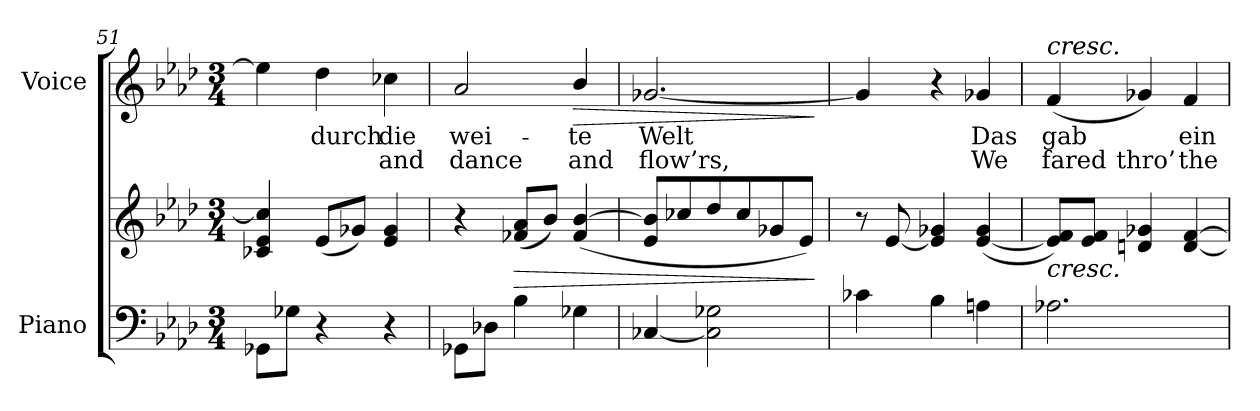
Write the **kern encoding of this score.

**kern	**kern	**dynam	**kern	**text	**text	**dynam
*part2	*part2	*part2	*part1	*part1	*part1	*part1
*staff3	*staff2	*staff2/3	*staff1	*staff1	*staff1	*staff1
*I"Piano	*	*	*I"Voice	*	*	*
*I'Pno	*	*	*	*	*	*
*clefF4	*clefG2	*	*clefG2	*	*	*
*k[b-e-a-d-]	*k[b-e-a-d-]	*	*k[b-e-a-d-]	*	*	*
*M3/4	*M3/4	*	*M3/4	*	*	*
=51	=51	=51	=51	=51	=51	=51
8GG-X\L	4c-X/ 4e-/ 4cc-/]	.	4ee-\]	.	.	.
8G-X\J	.	.	.	.	.	.
4r	(8e-/L	.	4dd-\	durch	.	.
.	8g-X/J)	.	.	.	.	.
4r	4e-/ 4g-/	.	4cc-X\	die	and	.
=52	=52	=52	=52	=52	=52	=52
8GG-X\L	4r	.	2a-/	wei-	dance	.
8D-X\J	.	.	.	.	.	.
!	!	!LO:HP:b	!	!	!	!
4B-\	(8f-X/ 8a-/L	>	.	.	.	.
.	8b-/J)	.	.	.	.	.
!	!	!	!	!	!	!LO:HP:b
4G-X\	(<4f-/ [4b-/	.	4b-/	-te	and	>
=53	=53	=53	=53	=53	=53	=53
[<4C-X/	8e-/ 8b-/]L	.	[2.g-X/	Welt	flow’rs,	.
.	8cc-X/	.	.	.	.	.
2C-\] 2G-X\	8dd-/	.	.	.	.	.
.	8cc-/	.	.	.	.	.
.	8g-X/	.	.	.	.	.
.	8e-/J)	.	.	.	.	.
.	.	]	.	.	.	]
=54	=54	=54	=54	=54	=54	=54
4c-X\	8r	.	4g-/]	.	.	.
.	[8e-/	.	.	.	.	.
4B-\	4e-/] 4g-X/	.	4r	.	.	.
4An\	([4e-/ 4g-/	.	4g-X/	Das	We	.
=55	=55	=55	=55	=55	=55	=55
!	!	!	!LO:TX:a:i:t=cresc.	!	!	!
!	!LO:TX:b:i:t=cresc.	!	!	!	!	!
2.A-X\	8e-/] 8f/L)	.	(4f/	gab	fared	.
.	8e-/ 8f/J	.	.	.	.	.
.	4dn/ 4g-X/	.	4g-X/)	.	thro’	.
.	[4d/ [4f/	.	4f/	ein	the	.
=	=	=	=	=	=	=
*-	*-	*-	*-	*-	*-	*-
